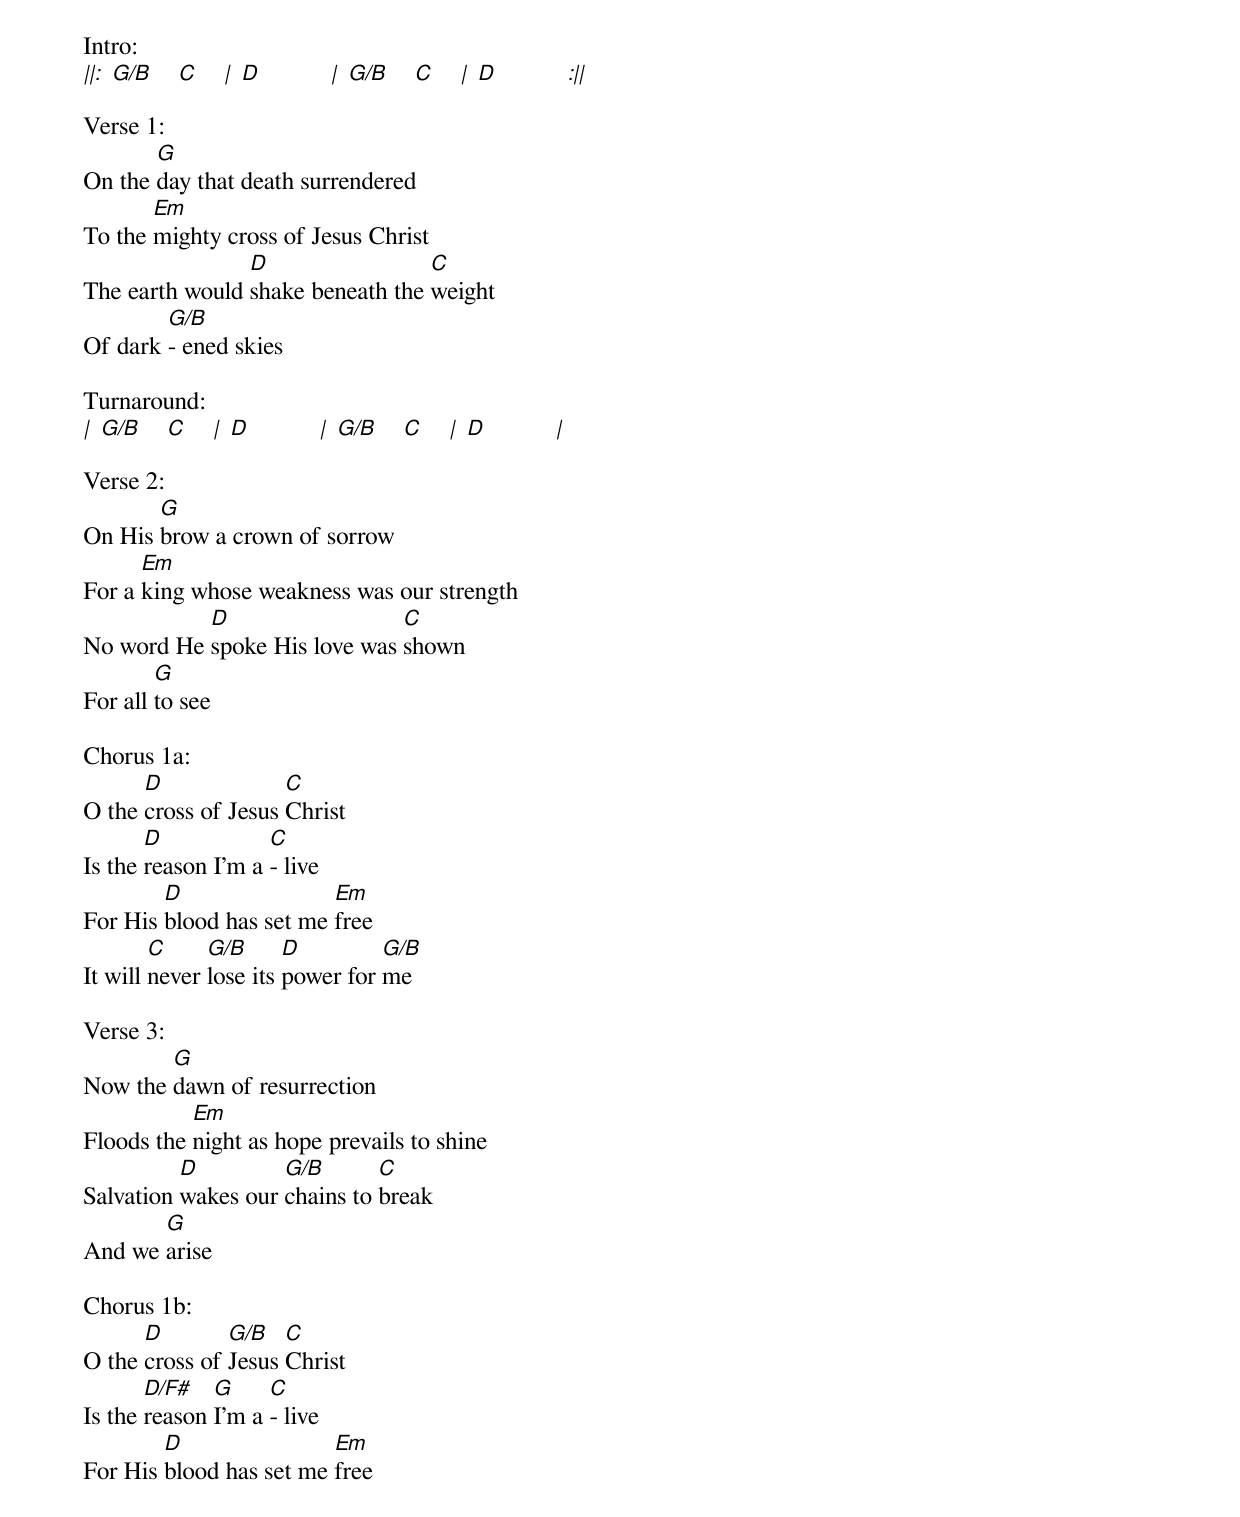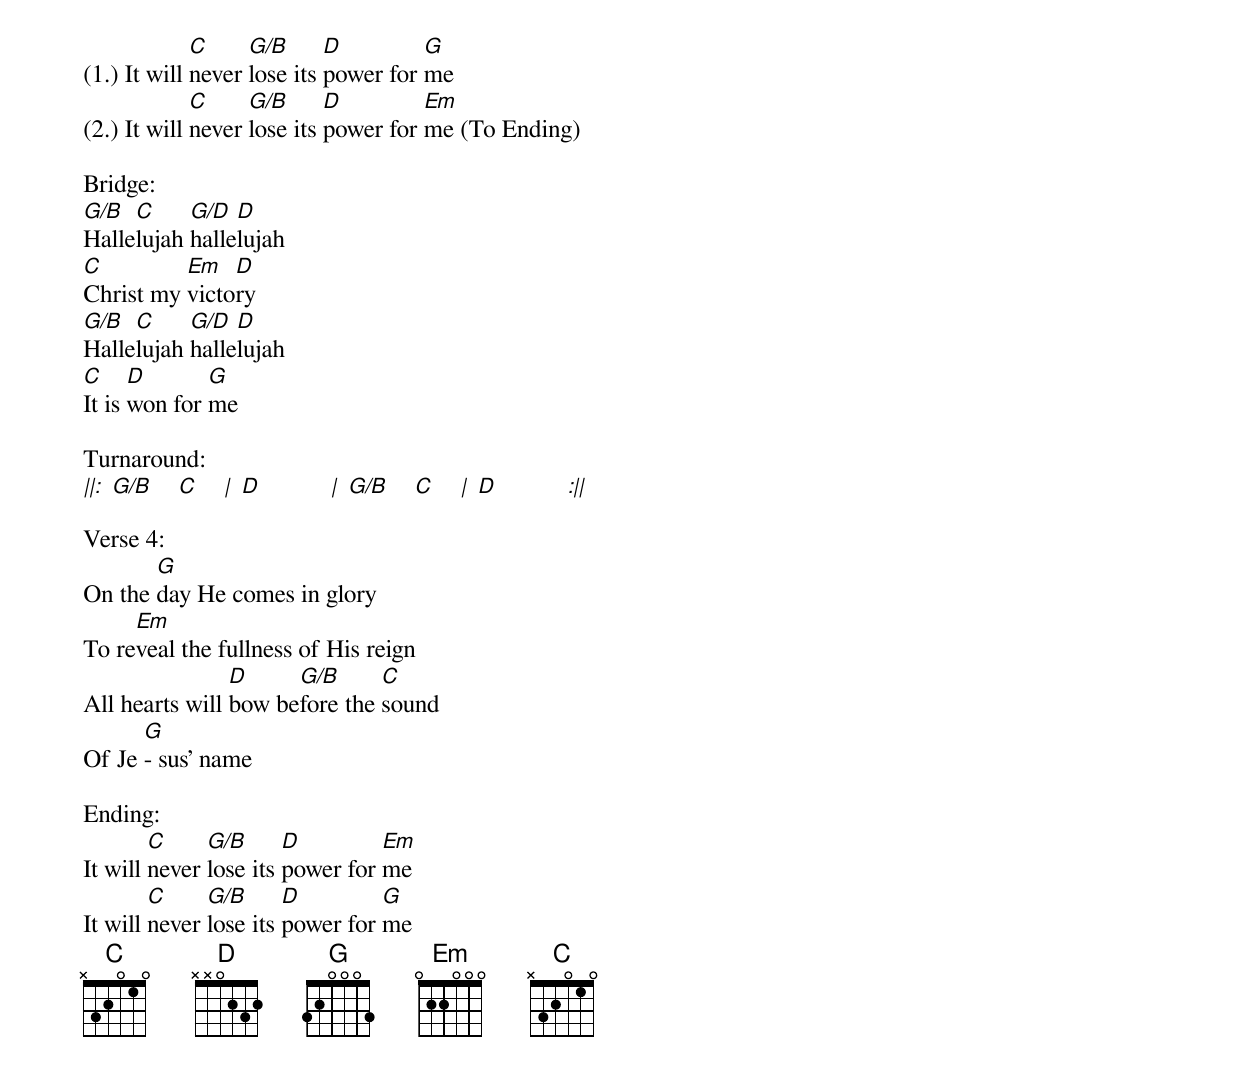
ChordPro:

Intro:
[||:] [G/B]    [Cmaj]    [|] [D]           [|] [G/B]    [Cmaj]    [|] [D]           [:||]

Verse 1:
On the [G]day that death surrendered
To the [Em]mighty cross of Jesus Christ
The earth would [D]shake beneath the [Cmaj]weight
Of dark [G/B]- ened skies

Turnaround:
[|] [G/B]    [Cmaj]    [|] [D]           [|] [G/B]    [Cmaj]    [|] [D]           [|]

Verse 2:
On His [G]brow a crown of sorrow
For a [Em]king whose weakness was our strength
No word He [D]spoke His love was [Cmaj]shown
For all [G]to see

Chorus 1a:
O the [D]cross of Jesus [Cmaj]Christ
Is the [D]reason I’m a [Cmaj]- live
For His [D]blood has set me [Em]free
It will [Cmaj]never [G/B]lose its [D]power for [G/B]me

Verse 3:
Now the [G]dawn of resurrection
Floods the [Em]night as hope prevails to shine
Salvation [D]wakes our [G/B]chains to [Cmaj]break
And we [G]arise

Chorus 1b:
O the [D]cross of [G/B]Jesus [C]Christ
Is the [D/F#]reason [G]I’m a [C]- live
For His [D]blood has set me [Em]free
(1.) It will [C]never [G/B]lose its [D]power for [G]me
(2.) It will [C]never [G/B]lose its [D]power for [Em]me (To Ending)

Bridge:
[G/B]Halle[C]lujah [G/D]halle[D]lujah
[C]Christ my [Em]victo[D]ry
[G/B]Halle[C]lujah [G/D]halle[D]lujah
[C]It is [D]won for [G]me

Turnaround:
[||:] [G/B]    [Cmaj]    [|] [D]           [|] [G/B]    [Cmaj]    [|] [D]           [:||]

Verse 4:
On the [G]day He comes in glory
To re[Em]veal the fullness of His reign
All hearts will [D]bow be[G/B]fore the [Cmaj]sound
Of Je [G]- sus' name

Ending:
It will [C]never [G/B]lose its [D]power for [Em]me
It will [C]never [G/B]lose its [D]power for [G]me
